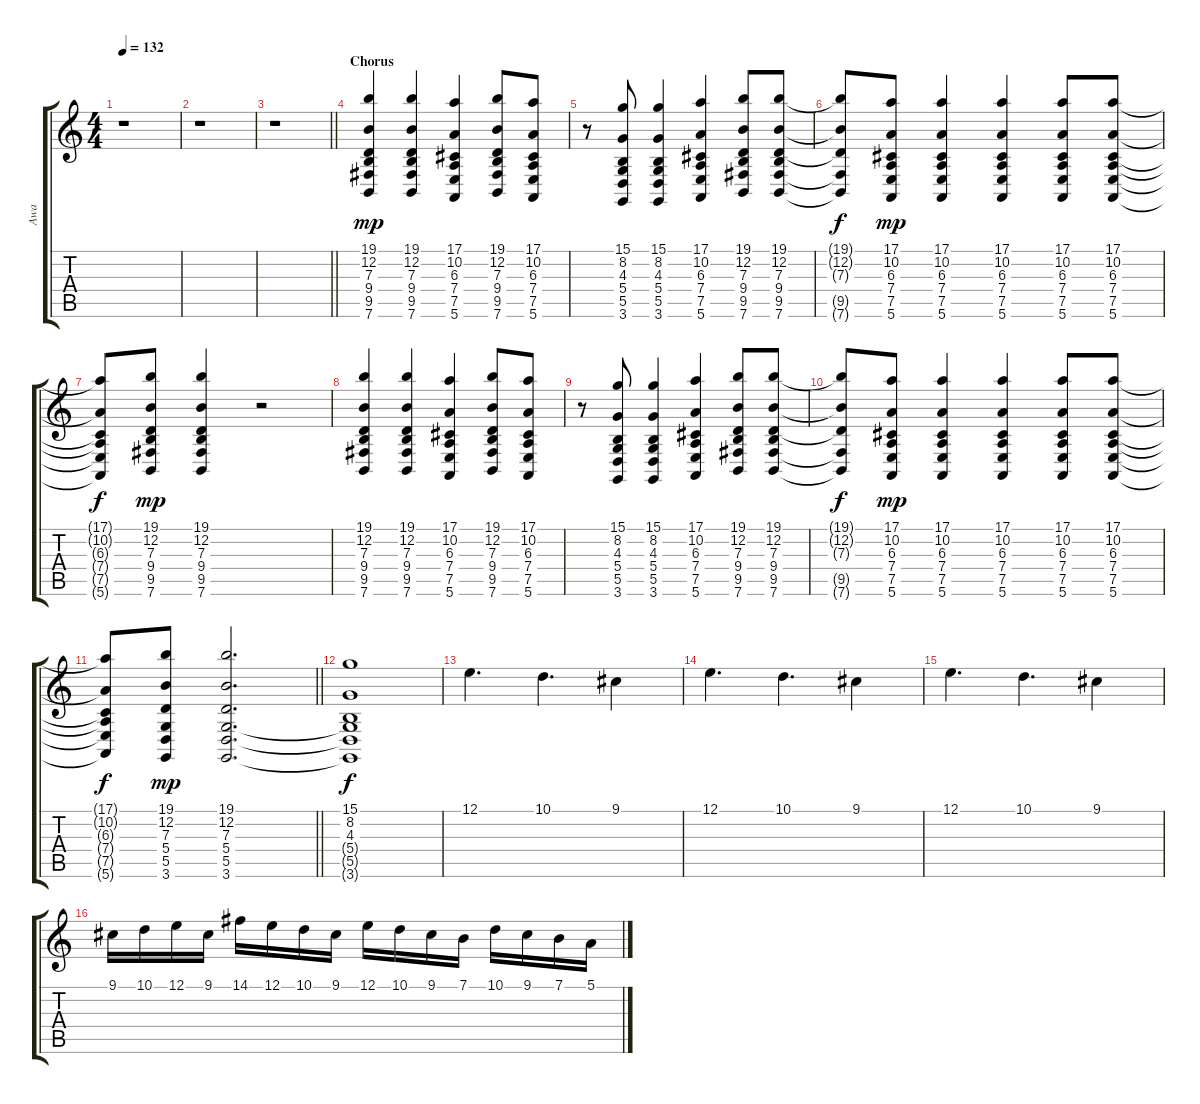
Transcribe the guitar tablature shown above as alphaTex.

\track ("Awa" "Awa") {instrument stringensemble1}
\staff {score tabs}
\tuning (E4 B3 G3 D3 A2 E2) {hide}
\ts (4 4)
\tempo 132
\clef g2
\ks c
r.1{dy f} |
r.1 |
\barLineRight lightlight
r.1 |
\section ("" "Chorus")
(19.1 12.2 7.3 9.4 9.5 7.6).4{dy mp} (19.1 12.2 7.3 9.4 9.5 7.6).4 (17.1 10.2 6.3 7.4 7.5 5.6).4 (19.1 12.2 7.3 9.4 9.5 7.6).8 (17.1 10.2 6.3 7.4 7.5 5.6).8 |
r.8 (15.1 8.2 4.3 5.4 5.5 3.6).8 (15.1 8.2 4.3 5.4 5.5 3.6).4 (17.1 10.2 6.3 7.4 7.5 5.6).4 (19.1 12.2 7.3 9.4 9.5 7.6).8 (19.1 12.2 7.3 9.4 9.5 7.6).8 |
(19.1{t} 12.2{t} 7.3{t} 9.5{t} 7.6{t}).8{dy f} (17.1 10.2 6.3 7.4 7.5 5.6).8{dy mp} (17.1 10.2 6.3 7.4 7.5 5.6).4 (17.1 10.2 6.3 7.4 7.5 5.6).4 (17.1 10.2 6.3 7.4 7.5 5.6).8 (17.1 10.2 6.3 7.4 7.5 5.6).8 |
(17.1{t} 10.2{t} 6.3{t} 7.4{t} 7.5{t} 5.6{t}).8{dy f} (19.1 12.2 7.3 9.4 9.5 7.6).8{dy mp} (19.1 12.2 7.3 9.4 9.5 7.6).4 r.2 |
(19.1 12.2 7.3 9.4 9.5 7.6).4 (19.1 12.2 7.3 9.4 9.5 7.6).4 (17.1 10.2 6.3 7.4 7.5 5.6).4 (19.1 12.2 7.3 9.4 9.5 7.6).8 (17.1 10.2 6.3 7.4 7.5 5.6).8 |
r.8 (15.1 8.2 4.3 5.4 5.5 3.6).8 (15.1 8.2 4.3 5.4 5.5 3.6).4 (17.1 10.2 6.3 7.4 7.5 5.6).4 (19.1 12.2 7.3 9.4 9.5 7.6).8 (19.1 12.2 7.3 9.4 9.5 7.6).8 |
(19.1{t} 12.2{t} 7.3{t} 9.5{t} 7.6{t}).8{dy f} (17.1 10.2 6.3 7.4 7.5 5.6).8{dy mp} (17.1 10.2 6.3 7.4 7.5 5.6).4 (17.1 10.2 6.3 7.4 7.5 5.6).4 (17.1 10.2 6.3 7.4 7.5 5.6).8 (17.1 10.2 6.3 7.4 7.5 5.6).8 |
\barLineRight lightlight
(17.1{t} 10.2{t} 6.3{t} 7.4{t} 7.5{t} 5.6{t}).8{dy f} (19.1 12.2 7.3 5.4 5.5 3.6).8{dy mp} (19.1 12.2 7.3 5.4 5.5 3.6).2{d} |
(15.1 8.2 4.3 5.4{t} 5.5{t} 3.6{t}).1{dy f} |
12.1.4{d volume 13} 10.1.4{d} 9.1.4 |
12.1.4{d} 10.1.4{d} 9.1.4 |
12.1.4{d} 10.1.4{d} 9.1.4 |
9.1.16 10.1.16 12.1.16 9.1.16 14.1.16 12.1.16 10.1.16 9.1.16 12.1.16 10.1.16 9.1.16 7.1.16 10.1.16 9.1.16 7.1.16 5.1.16
